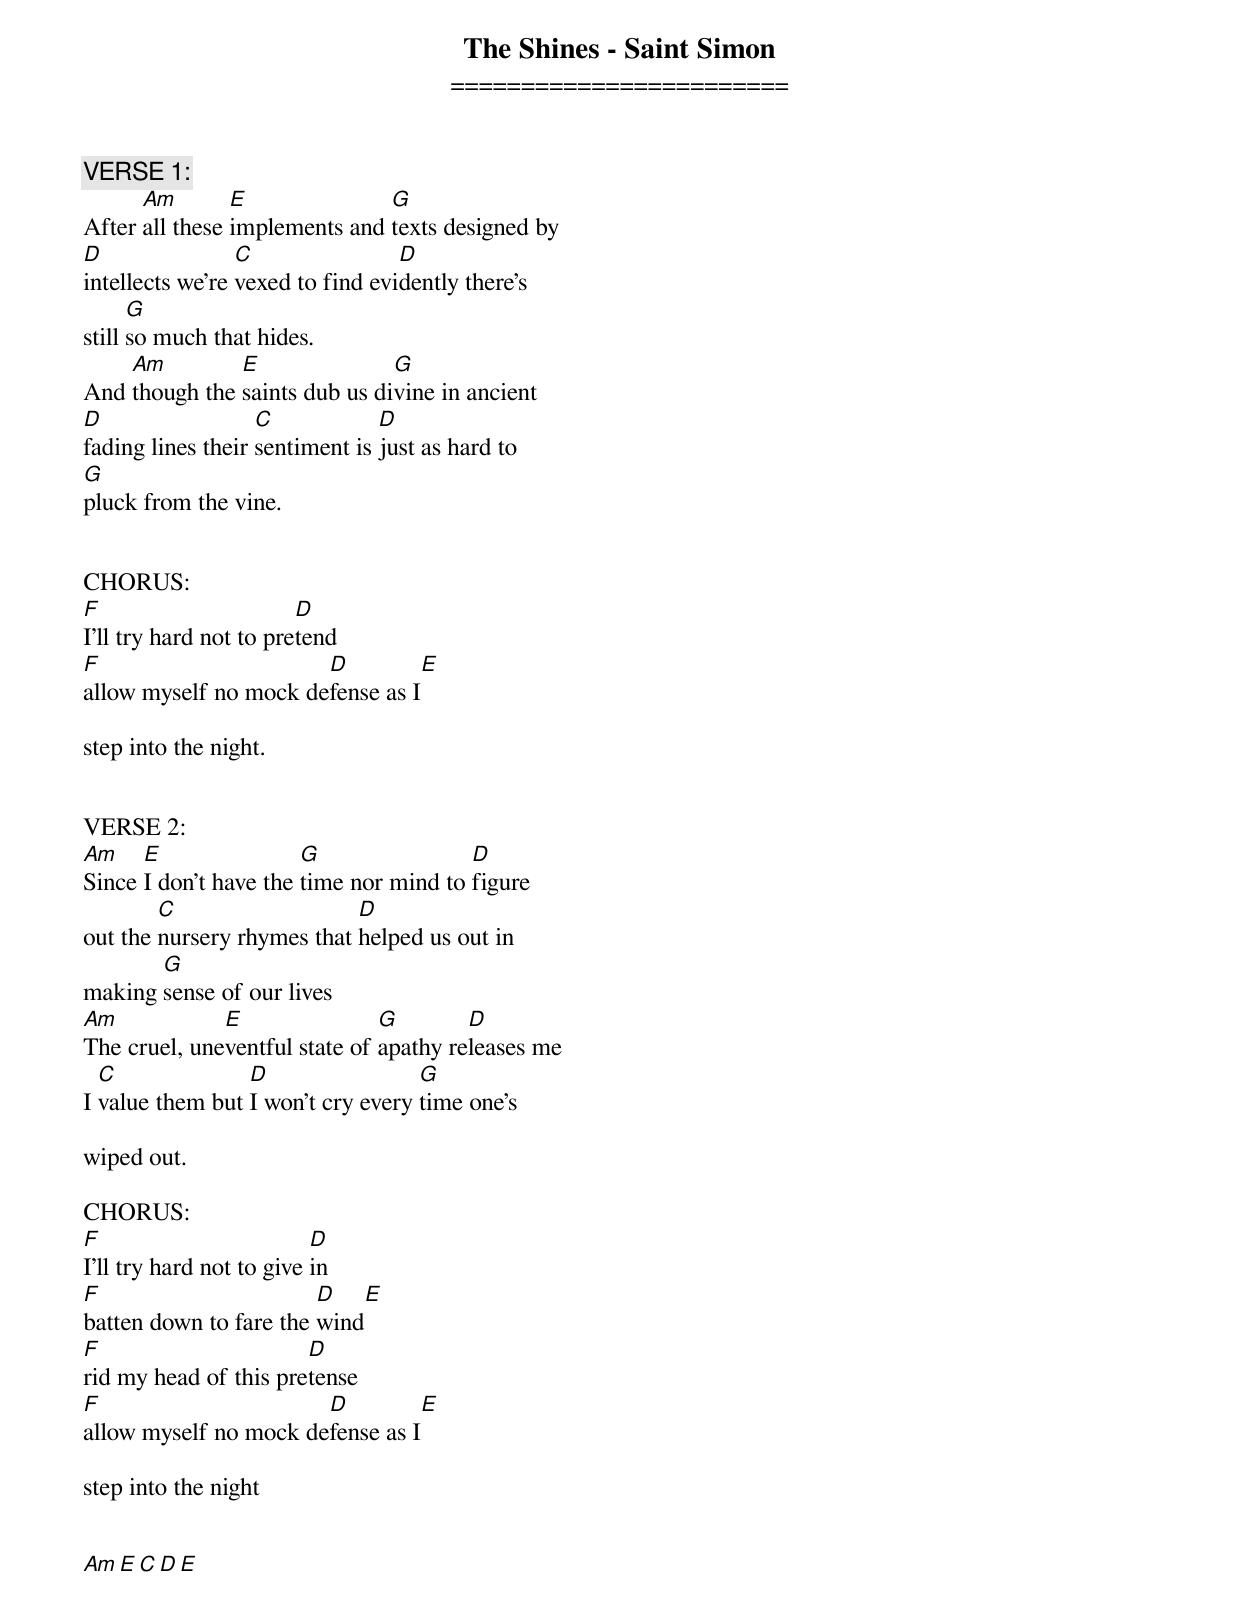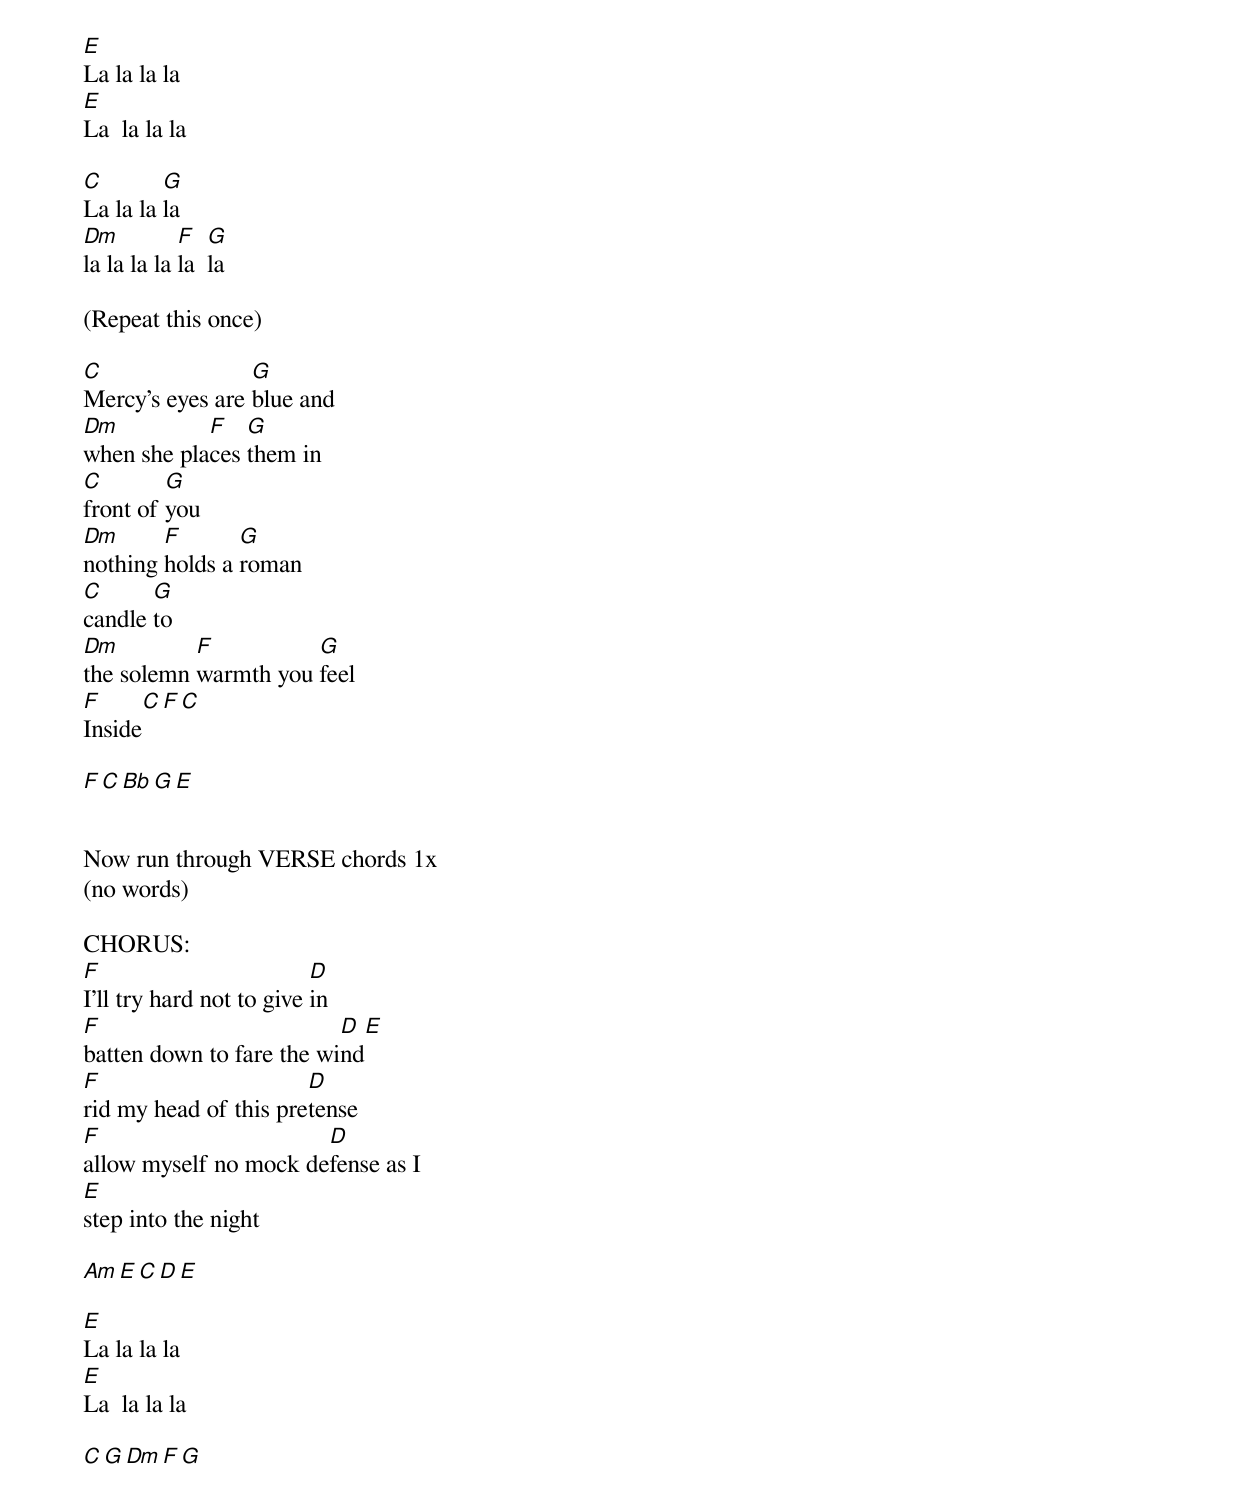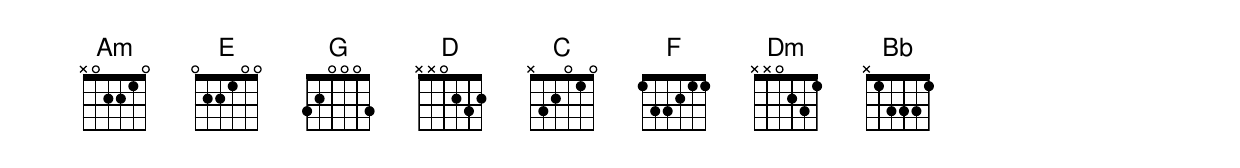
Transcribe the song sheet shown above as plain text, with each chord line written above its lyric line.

The Shines - Saint Simon
========================

VERSE 1:
      Am        E              G
After all these implements and texts designed by
D                C                D
intellects we're vexed to find evidently there's
      G
still so much that hides.
    Am         E               G
And though the saints dub us divine in ancient
D                  C            D
fading lines their sentiment is just as hard to
G
pluck from the vine.


CHORUS:
F                       D
I'll try hard not to pretend
F                      D          E
allow myself no mock defense as I

step into the night.


VERSE 2:
Am    E                G                D
Since I don't have the time nor mind to figure
        C                   D
out the nursery rhymes that helped us out in
       G
making sense of our lives
Am            E                G        D
The cruel, uneventful state of apathy releases me
  C              D                 G
I value them but I won't cry every time one's

wiped out.

CHORUS:
F                         D
I'll try hard not to give in
F                       D         E
batten down to fare the wind
F                      D
rid my head of this pretense
F                      D           E
allow myself no mock defense as I

step into the night


Am	E	C	D	E


E
La la la la
E
La  la la la

C        G
La la la la
Dm          F   G
la la la la la  la

(Repeat this once)

C                G
Mercy's eyes are blue and
Dm          F   G
when she places them in
C        G
front of you
Dm      F       G
nothing holds a roman
C      G
candle to
Dm         F          G
the solemn warmth you feel
F        C       F        C
Inside

F        C       Bb       G        E


Now run through VERSE chords 1x
(no words)

CHORUS:
F                         D
I'll try hard not to give in
F                         D       E
batten down to fare the wind
F                      D
rid my head of this pretense
F                      D
allow myself no mock defense as I
E
step into the night

Am	E	C	D	E

E
La la la la
E
La  la la la

C	G	Dm	F     G
